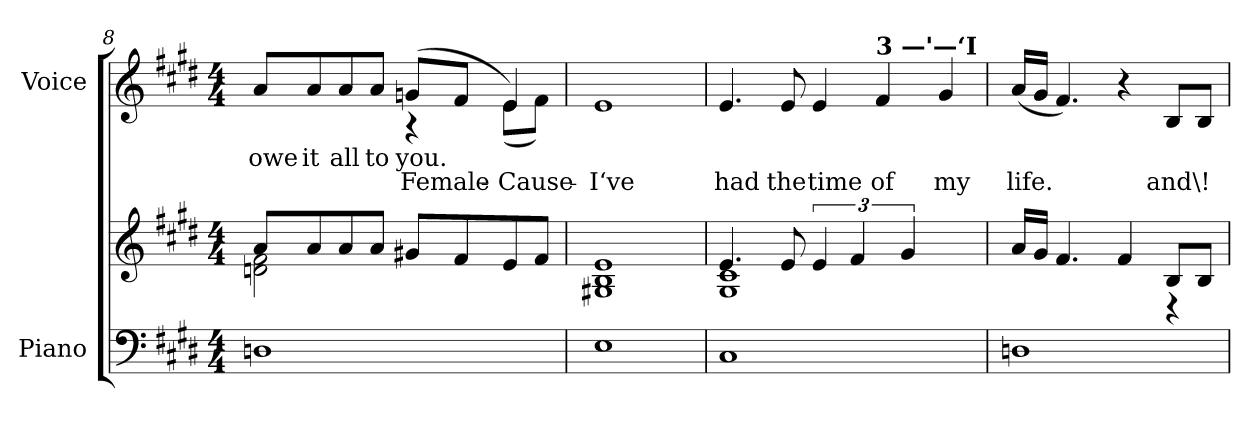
**kern	**kern	**kern	**text	**text
*part2	*part2	*part1	*part1	*part1
*staff3	*staff2	*staff1	*staff1	*staff1
*I"Piano	*	*I"Voice	*	*
*I'Pno	*	*I'V	*	*
!!LO:LB:g=z
*clefF4	*clefG2	*clefG2	*	*
*k[f#c#g#d#]	*k[f#c#g#d#]	*k[f#c#g#d#]	*	*
*M4/4	*M4/4	*M4/4	*	*
=8	=8	=8	=8	=8
*	*^	*	*	*
!	!	!	!	!LO:LY:b	!
*	*	*	*^	*	*
1Dn	8a/L	2dn\ 2f#\	8a/L	2ryy	owe	.
!	!	!	!	!	!LO:LY:b	!
.	8a/	.	8a/	.	it	.
!	!	!	!	!	!LO:LY:b	!
.	8a/	.	8a/	.	all	.
!	!	!	!	!	!LO:LY:b	!
.	8a/J	.	8a/J	.	to	.
!	!	!	!	!	!LO:LY:b	!LO:LY:b
.	8g#X/L	2ryy	(>8gn/L	4rA	you.	Female-
.	8f#/	.	8f#/J	.	.	.
!	!	!	!	!	!	!LO:LY:b
.	8e/	.	4e/)	(<8e\L	.	-Cause-
.	8f#/J	.	.	8f#\J)	.	.
=9	=9	=9	=9	=9	=9	=9
!	!	!	!	!	!	!LO:LY:b
*	*	*	*v	*v	*	*
1E	1e	1G#X 1B	1e	.	-I‘ve
=10	=10	=10	=10	=10	=10
*	*	*^	*	*	*
!	!	!	!	!	!	!LO:LY:b
1C#	4.e/	1c#	1G#	4.e/	.	had
!	!	!	!	!	!	!LO:LY:b
.	8e/	.	.	8e/	.	the
!	!	!	!	!	!	!LO:LY:b
.	6e/	.	.	4e/	.	time
.	6f#/	.	.	.	.	.
!	!	!	!	!LO:TX:a:B:t=3 —'—‘I	!	!
!	!	!	!	!	!	!LO:LY:b
.	.	.	.	4f#/	.	of
.	6g#/	.	.	.	.	.
!	!	!	!	!	!	!LO:LY:b
4ryy	4ryy	4ryy	4ryy	4g#/	.	my
=11	=11	=11	=11	=11	=11	=11
!	!	!	!	!	!	!LO:LY:b
*	*	*v	*v	*	*	*
1Dn	16a/LL	2.ryy	(<16a/LL	.	life.
.	16g#/JJ	.	16g#/JJ	.	.
.	4.f#/	.	4.f#/)	.	.
.	4f#/	.	4r	.	.
!	!	!	!	!	!LO:LY:b
.	8B/L	4rD	8B/L	.	and
!	!	!	!	!	!LO:LY:b
.	8B/J	.	8B/J	.	\!
*	*v	*v	*	*	*
=	=	=	=	=
*-	*-	*-	*-	*-
